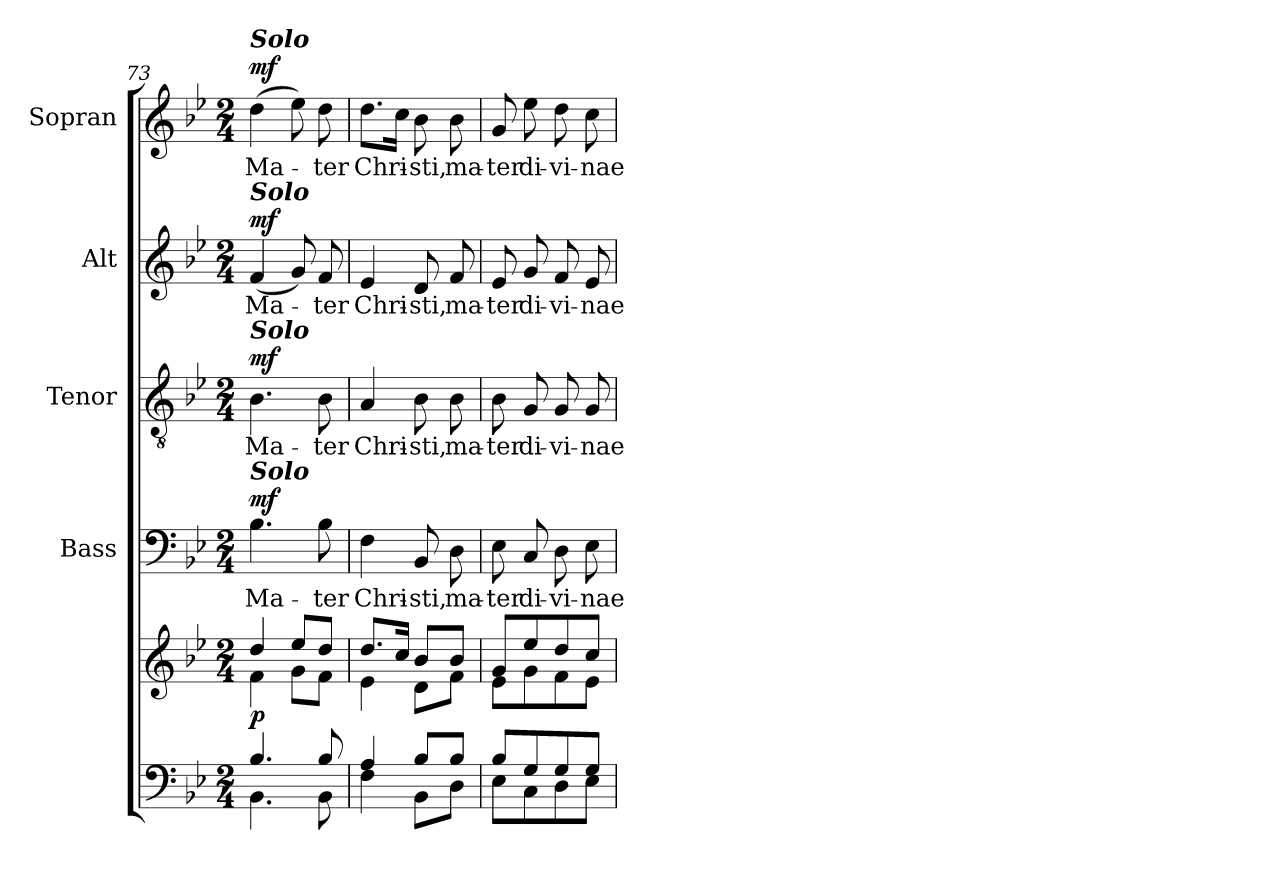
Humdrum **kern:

**kern	**kern	**dynam	**kern	**text	**dynam	**kern	**text	**dynam	**kern	**text	**dynam	**kern	**text	**dynam
*part5	*part5	*part5	*part4	*part4	*part4	*part3	*part3	*part3	*part2	*part2	*part2	*part1	*part1	*part1
*staff6	*staff5	*staff5/6	*staff4	*staff4	*staff4	*staff3	*staff3	*staff3	*staff2	*staff2	*staff2	*staff1	*staff1	*staff1
*	*	*	*I"Bass	*	*	*I"Tenor	*	*	*I"Alt	*	*	*I"Sopran	*	*
*	*	*	*I'B.	*	*	*I'T.	*	*	*I'A.	*	*	*I'S.	*	*
*clefF4	*clefG2	*	*clefF4	*	*	*clefGv2	*	*	*clefG2	*	*	*clefG2	*	*
*k[b-e-]	*k[b-e-]	*	*k[b-e-]	*	*	*k[b-e-]	*	*	*k[b-e-]	*	*	*k[b-e-]	*	*
*B-:	*B-:	*	*B-:	*	*	*B-:	*	*	*B-:	*	*	*B-:	*	*
*M2/4	*M2/4	*	*M2/4	*	*	*M2/4	*	*	*M2/4	*	*	*M2/4	*	*
=73	=73	=73	=73	=73	=73	=73	=73	=73	=73	=73	=73	=73	=73	=73
*^	*^	*	*	*	*	*	*	*	*	*	*	*	*	*
!	!	!	!	!	!	!	!	!	!	!	!	!	!	!LO:TX:a:Bi:t=Solo	!	!
!	!	!	!	!	!	!	!	!	!	!	!LO:TX:a:Bi:t=Solo	!	!	!	!	!
!	!	!	!	!	!	!	!	!LO:TX:a:Bi:t=Solo	!	!	!	!	!	!	!	!
!	!	!	!	!	!LO:TX:a:Bi:t=Solo	!	!	!	!	!	!	!	!	!	!	!
!	!	!	!	!LO:DY:b	!	!LO:LY:b	!LO:DY:a	!	!LO:LY:b	!LO:DY:a	!	!LO:LY:b	!LO:DY:a	!	!LO:LY:b	!LO:DY:a
4.B-/	4.BB-\	4dd/	4f\	p	4.B-\	Ma-	mf	4.B-\	Ma-	mf	(<4f/	Ma-	mf	(>4dd\	Ma-	mf
.	.	8ee-/L	8g\L	.	.	.	.	.	.	.	8g/)	.	.	8ee-\)	.	.
!	!	!	!	!	!	!LO:LY:b	!	!	!LO:LY:b	!	!	!LO:LY:b	!	!	!LO:LY:b	!
8B-/	8BB-\	8dd/J	8f\J	.	8B-\	-ter	.	8B-\	-ter	.	8f/	-ter	.	8dd\	-ter	.
=74	=74	=74	=74	=74	=74	=74	=74	=74	=74	=74	=74	=74	=74	=74	=74	=74
!	!	!	!	!	!	!LO:LY:b	!	!	!LO:LY:b	!	!	!LO:LY:b	!	!	!LO:LY:b	!
4A/	4F\	8.dd/L	4e-\	.	4F\	Chri-	.	4A/	Chri-	.	4e-/	Chri-	.	8.dd\L	Chri-	.
.	.	16cc/Jk	.	.	.	.	.	.	.	.	.	.	.	16cc\Jk	.	.
!	!	!	!	!	!	!LO:LY:b	!	!	!LO:LY:b	!	!	!LO:LY:b	!	!	!LO:LY:b	!
8B-/L	8BB-\L	8b-/L	8d\L	.	8BB-/	-sti,	.	8B-\	-sti,	.	8d/	-sti,	.	8b-\	-sti,	.
!	!	!	!	!	!	!LO:LY:b	!	!	!LO:LY:b	!	!	!LO:LY:b	!	!	!LO:LY:b	!
8B-/J	8D\J	8b-/J	8f\J	.	8D\	ma-	.	8B-\	ma-	.	8f/	ma-	.	8b-\	ma-	.
=75	=75	=75	=75	=75	=75	=75	=75	=75	=75	=75	=75	=75	=75	=75	=75	=75
!	!	!	!	!	!	!LO:LY:b	!	!	!LO:LY:b	!	!	!LO:LY:b	!	!	!LO:LY:b	!
8B-/L	8E-\L	8g/L	8e-\L	.	8E-\	-ter	.	8B-\	-ter	.	8e-/	-ter	.	8g/	-ter	.
!	!	!	!	!	!	!LO:LY:b	!	!	!LO:LY:b	!	!	!LO:LY:b	!	!	!LO:LY:b	!
8G/	8C\	8ee-/	8g\	.	8C/	di-	.	8G/	di-	.	8g/	di-	.	8ee-\	di-	.
!	!	!	!	!	!	!LO:LY:b	!	!	!LO:LY:b	!	!	!LO:LY:b	!	!	!LO:LY:b	!
8G/	8D\	8dd/	8f\	.	8D\	-vi-	.	8G/	-vi-	.	8f/	-vi-	.	8dd\	-vi-	.
!	!	!	!	!	!	!LO:LY:b	!	!	!LO:LY:b	!	!	!LO:LY:b	!	!	!LO:LY:b	!
8G/J	8E-\J	8cc/J	8e-\J	.	8E-\	-nae	.	8G/	-nae	.	8e-/	-nae	.	8cc\	-nae	.
*v	*v	*	*	*	*	*	*	*	*	*	*	*	*	*	*	*
*	*v	*v	*	*	*	*	*	*	*	*	*	*	*	*	*
=	=	=	=	=	=	=	=	=	=	=	=	=	=	=
*-	*-	*-	*-	*-	*-	*-	*-	*-	*-	*-	*-	*-	*-	*-
